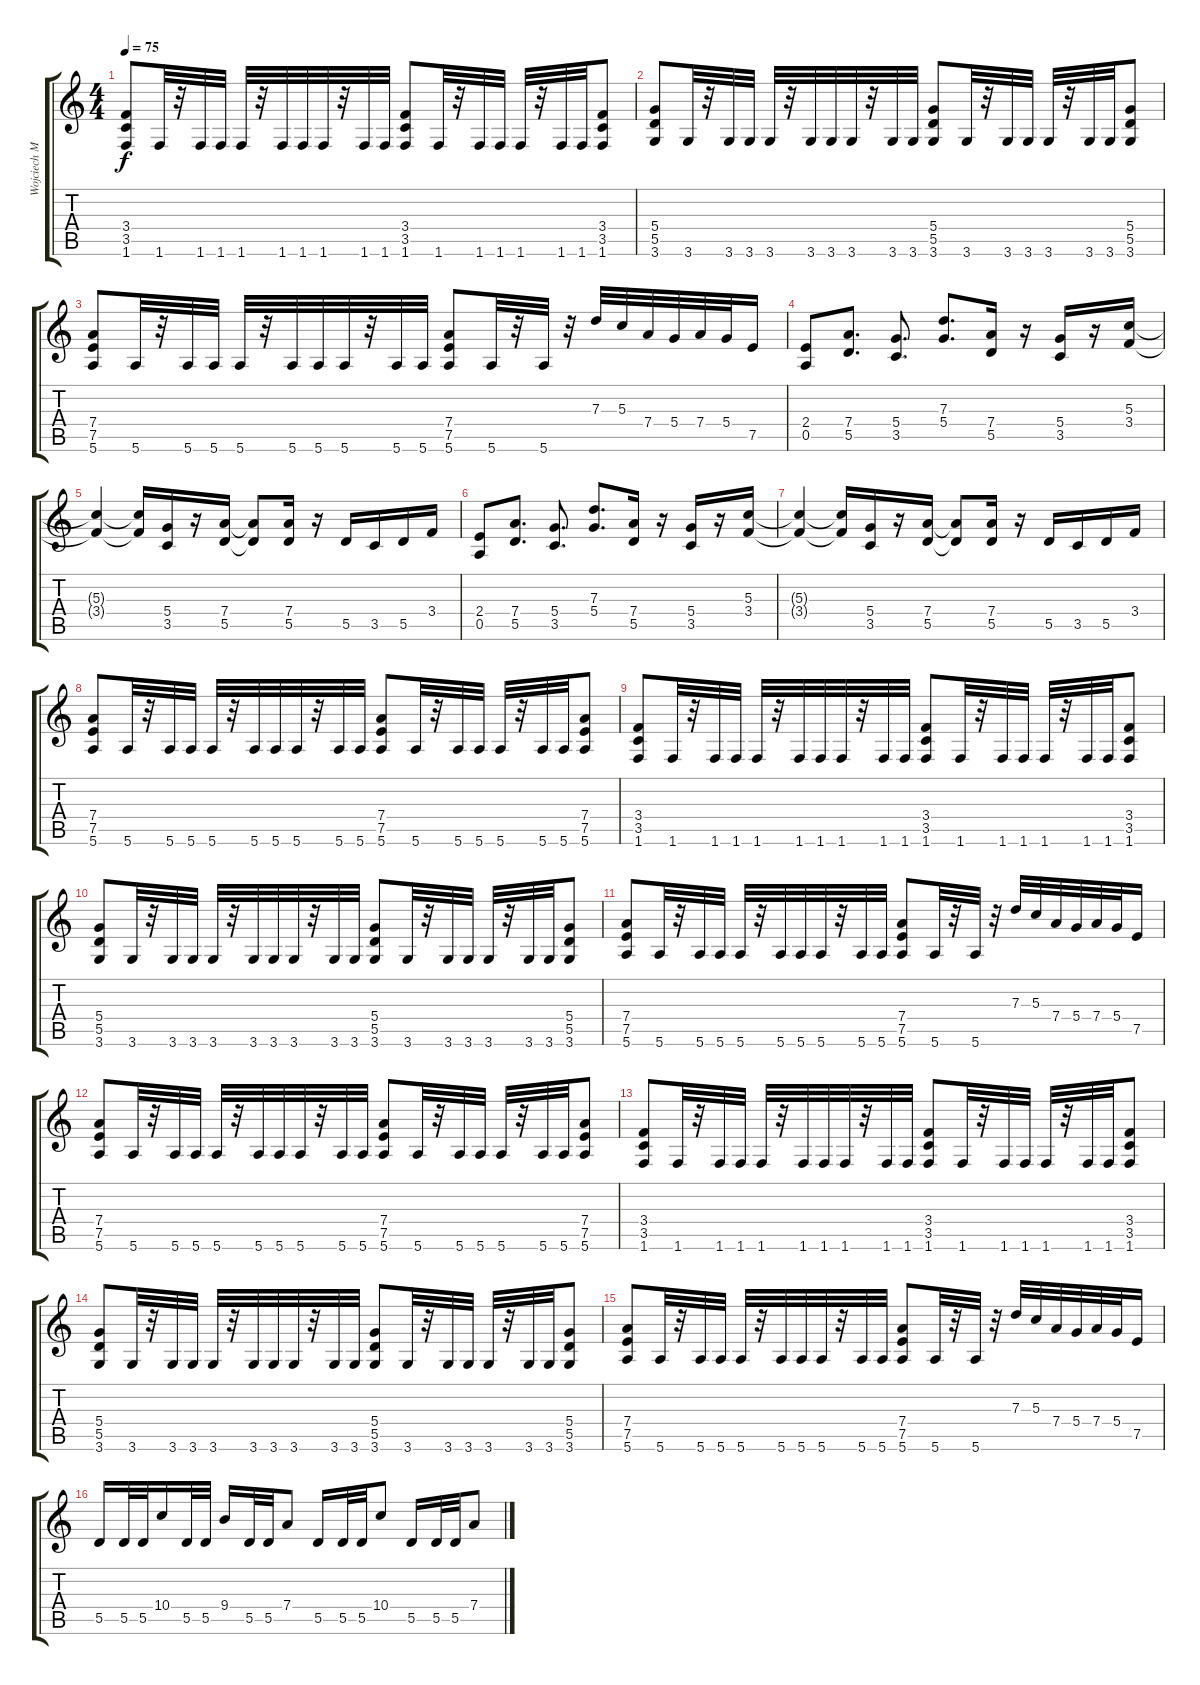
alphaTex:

\track ("Wojciech Mrowiec" "Wojciech M") {instrument distortionguitar}
\staff {score tabs}
\tuning (E4 B3 G3 D3 A2 E2) {hide}
\ts (4 4)
\tempo 75
\clef g2
\ks c
(3.4 3.5 1.6).8{dy f} 1.6.32 r.32 1.6.32 1.6.32 1.6.32 r.32 1.6.32 1.6.32 1.6.32 r.32 1.6.32 1.6.32 (3.4 3.5 1.6).8 1.6.32 r.32 1.6.32 1.6.32 1.6.32 r.32 1.6.32 1.6.32 (3.4 3.5 1.6).8 |
(5.4 5.5 3.6).8 3.6.32 r.32 3.6.32 3.6.32 3.6.32 r.32 3.6.32 3.6.32 3.6.32 r.32 3.6.32 3.6.32 (5.4 5.5 3.6).8 3.6.32 r.32 3.6.32 3.6.32 3.6.32 r.32 3.6.32 3.6.32 (5.4 5.5 3.6).8 |
(7.4 7.5 5.6).8 5.6.32 r.32 5.6.32 5.6.32 5.6.32 r.32 5.6.32 5.6.32 5.6.32 r.32 5.6.32 5.6.32 (7.4 7.5 5.6).8 5.6.32 r.32 5.6.32 r.32 7.3.32 5.3.32 7.4.32 5.4.32 7.4.32 5.4.32 7.5.16 |
(2.4 0.5).8 (7.4 5.5).8{d} (5.4 3.5).8{d} (7.3 5.4).8{d} (7.4 5.5).16 r.16 (5.4 3.5).16 r.16 (5.3 3.4).16 |
(5.3{t} 3.4{t}).4 (5.3{t} 3.4{t}).16 (5.4 3.5).16 r.16 (7.4 5.5).16 (7.4{t} 5.5{t}).8 (7.4 5.5).16 r.16 5.5.16 3.5.16 5.5.16 3.4.16 |
(2.4 0.5).8 (7.4 5.5).8{d} (5.4 3.5).8{d} (7.3 5.4).8{d} (7.4 5.5).16 r.16 (5.4 3.5).16 r.16 (5.3 3.4).16 |
(5.3{t} 3.4{t}).4 (5.3{t} 3.4{t}).16 (5.4 3.5).16 r.16 (7.4 5.5).16 (7.4{t} 5.5{t}).8 (7.4 5.5).16 r.16 5.5.16 3.5.16 5.5.16 3.4.16 |
(7.4 7.5 5.6).8 5.6.32 r.32 5.6.32 5.6.32 5.6.32 r.32 5.6.32 5.6.32 5.6.32 r.32 5.6.32 5.6.32 (7.4 7.5 5.6).8 5.6.32 r.32 5.6.32 5.6.32 5.6.32 r.32 5.6.32 5.6.32 (7.4 7.5 5.6).8 |
(3.4 3.5 1.6).8 1.6.32 r.32 1.6.32 1.6.32 1.6.32 r.32 1.6.32 1.6.32 1.6.32 r.32 1.6.32 1.6.32 (3.4 3.5 1.6).8 1.6.32 r.32 1.6.32 1.6.32 1.6.32 r.32 1.6.32 1.6.32 (3.4 3.5 1.6).8 |
(5.4 5.5 3.6).8 3.6.32 r.32 3.6.32 3.6.32 3.6.32 r.32 3.6.32 3.6.32 3.6.32 r.32 3.6.32 3.6.32 (5.4 5.5 3.6).8 3.6.32 r.32 3.6.32 3.6.32 3.6.32 r.32 3.6.32 3.6.32 (5.4 5.5 3.6).8 |
(7.4 7.5 5.6).8 5.6.32 r.32 5.6.32 5.6.32 5.6.32 r.32 5.6.32 5.6.32 5.6.32 r.32 5.6.32 5.6.32 (7.4 7.5 5.6).8 5.6.32 r.32 5.6.32 r.32 7.3.32 5.3.32 7.4.32 5.4.32 7.4.32 5.4.32 7.5.16 |
(7.4 7.5 5.6).8 5.6.32 r.32 5.6.32 5.6.32 5.6.32 r.32 5.6.32 5.6.32 5.6.32 r.32 5.6.32 5.6.32 (7.4 7.5 5.6).8 5.6.32 r.32 5.6.32 5.6.32 5.6.32 r.32 5.6.32 5.6.32 (7.4 7.5 5.6).8 |
(3.4 3.5 1.6).8 1.6.32 r.32 1.6.32 1.6.32 1.6.32 r.32 1.6.32 1.6.32 1.6.32 r.32 1.6.32 1.6.32 (3.4 3.5 1.6).8 1.6.32 r.32 1.6.32 1.6.32 1.6.32 r.32 1.6.32 1.6.32 (3.4 3.5 1.6).8 |
(5.4 5.5 3.6).8 3.6.32 r.32 3.6.32 3.6.32 3.6.32 r.32 3.6.32 3.6.32 3.6.32 r.32 3.6.32 3.6.32 (5.4 5.5 3.6).8 3.6.32 r.32 3.6.32 3.6.32 3.6.32 r.32 3.6.32 3.6.32 (5.4 5.5 3.6).8 |
(7.4 7.5 5.6).8 5.6.32 r.32 5.6.32 5.6.32 5.6.32 r.32 5.6.32 5.6.32 5.6.32 r.32 5.6.32 5.6.32 (7.4 7.5 5.6).8 5.6.32 r.32 5.6.32 r.32 7.3.32 5.3.32 7.4.32 5.4.32 7.4.32 5.4.32 7.5.16 |
5.5.16 5.5.32 5.5.32 10.4.16 5.5.32 5.5.32 9.4.16 5.5.32 5.5.32 7.4.8 5.5.16 5.5.32 5.5.32 10.4.8 5.5.16 5.5.32 5.5.32 7.4.8
